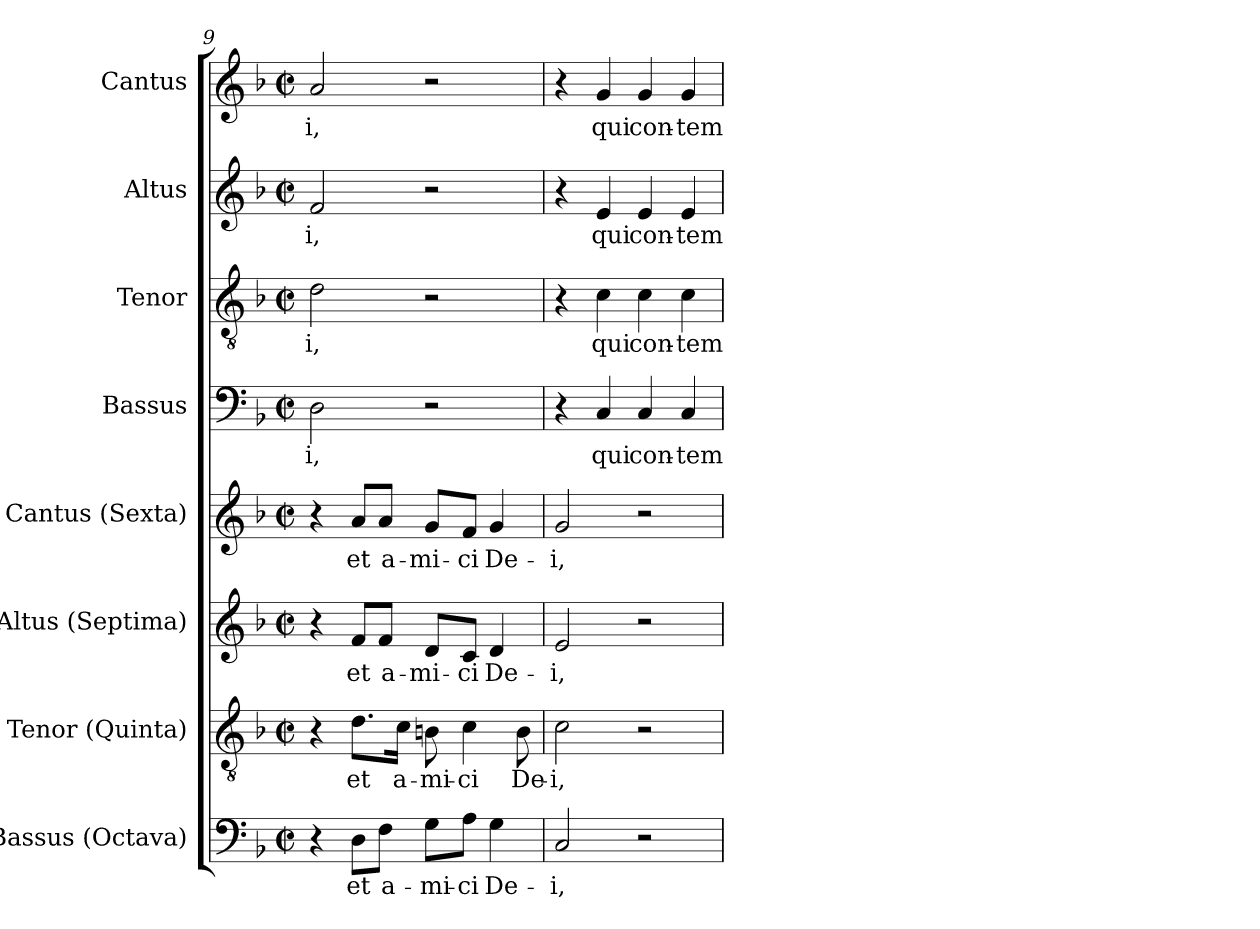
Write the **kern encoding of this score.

**kern	**text	**kern	**text	**kern	**text	**kern	**text	**kern	**text	**kern	**text	**kern	**text	**kern	**text
*part8	*part8	*part7	*part7	*part6	*part6	*part5	*part5	*part4	*part4	*part3	*part3	*part2	*part2	*part1	*part1
*staff8	*staff8	*staff7	*staff7	*staff6	*staff6	*staff5	*staff5	*staff4	*staff4	*staff3	*staff3	*staff2	*staff2	*staff1	*staff1
*I"Bassus (Octava)	*	*I"Tenor (Quinta)	*	*I"Altus (Septima)	*	*I"Cantus (Sexta)	*	*I"Bassus	*	*I"Tenor	*	*I"Altus	*	*I"Cantus	*
*I'B.	*	*I'T.	*	*I'A.	*	*I'S.	*	*I'B.	*	*I'T.	*	*I'A.	*	*I'S.	*
!!LO:PB:g=z
*clefF4	*	*clefGv2	*	*clefG2	*	*clefG2	*	*clefF4	*	*clefGv2	*	*clefG2	*	*clefG2	*
*	*	*ITrd7c12	*	*	*	*	*	*	*	*ITrd7c12	*	*	*	*	*
*k[b-]	*	*k[b-]	*	*k[b-]	*	*k[b-]	*	*k[b-]	*	*k[b-]	*	*k[b-]	*	*k[b-]	*
*F:	*	*F:	*	*F:	*	*F:	*	*F:	*	*F:	*	*F:	*	*F:	*
*M2/2	*	*M2/2	*	*M2/2	*	*M2/2	*	*M2/2	*	*M2/2	*	*M2/2	*	*M2/2	*
*met(c|)	*	*met(c|)	*	*met(c|)	*	*met(c|)	*	*met(c|)	*	*met(c|)	*	*met(c|)	*	*met(c|)	*
=9	=9	=9	=9	=9	=9	=9	=9	=9	=9	=9	=9	=9	=9	=9	=9
!	!	!	!	!	!	!	!	!	!LO:LY:b:color=#000000	!	!	!	!	!	!
!	!	!	!	!	!	!	!	!	!	!	!LO:LY:b:color=#000000	!	!	!	!
!	!	!	!	!	!	!	!	!	!	!	!	!	!LO:LY:b:color=#000000	!	!
!	!	!	!	!	!	!	!	!	!	!	!	!	!	!	!LO:LY:b:color=#000000
4r	.	4r	.	4r	.	4r	.	2Di\	-i,	2Di\	-i,	2fi/	-i,	2ai/	-i,
!	!LO:LY:b:color=#000000	!	!	!	!	!	!	!	!	!	!	!	!	!	!
!	!	!	!LO:LY:b:color=#000000	!	!	!	!	!	!	!	!	!	!	!	!
!	!	!	!	!	!LO:LY:b:color=#000000	!	!	!	!	!	!	!	!	!	!
!	!	!	!	!	!	!	!LO:LY:b:color=#000000	!	!	!	!	!	!	!	!
8Di\L	et	8.Di\L	et	8fi/L	et	8ai/L	et	.	.	.	.	.	.	.	.
!	!LO:LY:b:color=#000000	!	!	!	!	!	!	!	!	!	!	!	!	!	!
!	!	!	!	!	!LO:LY:b:color=#000000	!	!	!	!	!	!	!	!	!	!
!	!	!	!	!	!	!	!LO:LY:b:color=#000000	!	!	!	!	!	!	!	!
8Fi\J	a-	.	.	8fi/J	a-	8ai/J	a-	.	.	.	.	.	.	.	.
!	!	!	!LO:LY:b:color=#000000	!	!	!	!	!	!	!	!	!	!	!	!
.	.	16Ci\Jk	a-	.	.	.	.	.	.	.	.	.	.	.	.
!	!LO:LY:b:color=#000000	!	!	!	!	!	!	!	!	!	!	!	!	!	!
!	!	!	!LO:LY:b:color=#000000	!	!	!	!	!	!	!	!	!	!	!	!
!	!	!	!	!	!LO:LY:b:color=#000000	!	!	!	!	!	!	!	!	!	!
!	!	!	!	!	!	!	!LO:LY:b:color=#000000	!	!	!	!	!	!	!	!
8Gi\L	-mi-	8BBni\	-mi-	8di/L	-mi-	8gi/L	-mi-	2r	.	2r	.	2r	.	2r	.
!	!LO:LY:b:color=#000000	!	!	!	!	!	!	!	!	!	!	!	!	!	!
!	!	!	!LO:LY:b:color=#000000	!	!	!	!	!	!	!	!	!	!	!	!
!	!	!	!	!	!LO:LY:b:color=#000000	!	!	!	!	!	!	!	!	!	!
!	!	!	!	!	!	!	!LO:LY:b:color=#000000	!	!	!	!	!	!	!	!
8Ai\J	-ci	4Ci\	-ci	8ci/J	-ci	8fi/J	-ci	.	.	.	.	.	.	.	.
!	!LO:LY:b:color=#000000	!	!	!	!	!	!	!	!	!	!	!	!	!	!
!	!	!	!	!	!LO:LY:b:color=#000000	!	!	!	!	!	!	!	!	!	!
!	!	!	!	!	!	!	!LO:LY:b:color=#000000	!	!	!	!	!	!	!	!
4Gi\	De-	.	.	4di/	De-	4gi/	De-	.	.	.	.	.	.	.	.
!	!	!	!LO:LY:b:color=#000000	!	!	!	!	!	!	!	!	!	!	!	!
.	.	8BBi\	De-	.	.	.	.	.	.	.	.	.	.	.	.
=10	=10	=10	=10	=10	=10	=10	=10	=10	=10	=10	=10	=10	=10	=10	=10
!	!LO:LY:b:color=#000000	!	!	!	!	!	!	!	!	!	!	!	!	!	!
!	!	!	!LO:LY:b:color=#000000	!	!	!	!	!	!	!	!	!	!	!	!
!	!	!	!	!	!LO:LY:b:color=#000000	!	!	!	!	!	!	!	!	!	!
!	!	!	!	!	!	!	!LO:LY:b:color=#000000	!	!	!	!	!	!	!	!
2Ci/	-i,	2Ci\	-i,	2ei/	-i,	2gi/	-i,	4r	.	4r	.	4r	.	4r	.
!	!	!	!	!	!	!	!	!	!LO:LY:b:color=#000000	!	!	!	!	!	!
!	!	!	!	!	!	!	!	!	!	!	!LO:LY:b:color=#000000	!	!	!	!
!	!	!	!	!	!	!	!	!	!	!	!	!	!LO:LY:b:color=#000000	!	!
!	!	!	!	!	!	!	!	!	!	!	!	!	!	!	!LO:LY:b:color=#000000
.	.	.	.	.	.	.	.	4Ci/	qui	4Ci\	qui	4ei/	qui	4gi/	qui
!	!	!	!	!	!	!	!	!	!LO:LY:b:color=#000000	!	!	!	!	!	!
!	!	!	!	!	!	!	!	!	!	!	!LO:LY:b:color=#000000	!	!	!	!
!	!	!	!	!	!	!	!	!	!	!	!	!	!LO:LY:b:color=#000000	!	!
!	!	!	!	!	!	!	!	!	!	!	!	!	!	!	!LO:LY:b:color=#000000
2r	.	2r	.	2r	.	2r	.	4Ci/	con-	4Ci\	con-	4ei/	con-	4gi/	con-
!	!	!	!	!	!	!	!	!	!LO:LY:b:color=#000000	!	!	!	!	!	!
!	!	!	!	!	!	!	!	!	!	!	!LO:LY:b:color=#000000	!	!	!	!
!	!	!	!	!	!	!	!	!	!	!	!	!	!LO:LY:b:color=#000000	!	!
!	!	!	!	!	!	!	!	!	!	!	!	!	!	!	!LO:LY:b:color=#000000
.	.	.	.	.	.	.	.	4Ci/	-tem-	4Ci\	-tem-	4ei/	-tem-	4gi/	-tem-
=	=	=	=	=	=	=	=	=	=	=	=	=	=	=	=
*-	*-	*-	*-	*-	*-	*-	*-	*-	*-	*-	*-	*-	*-	*-	*-
